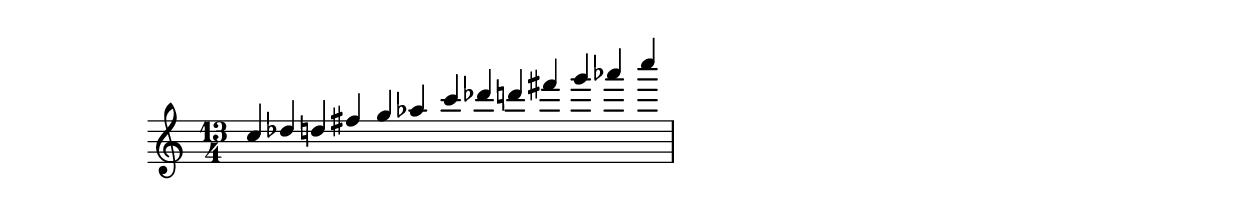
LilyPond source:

\version "2.18.2" \score { \new Staff << \new Voice { \set midiInstrument = #"piano" \voiceOne
 \key c \major \time 13/4
\override Voice.TextScript.font-size = #-4
 { c'' des'' d'' fis'' g'' aes'' c''' des''' d''' fis''' g''' aes''' c''''  } 
 } >> \layout { } \midi { \context { \Staff \remove "Staff_performer" }
\context { \Voice \consists "Staff_performer" } \tempo 2 = 60 } }
\paper{oddHeaderMarkup = ##f oddFooterMarkup = ##f}
